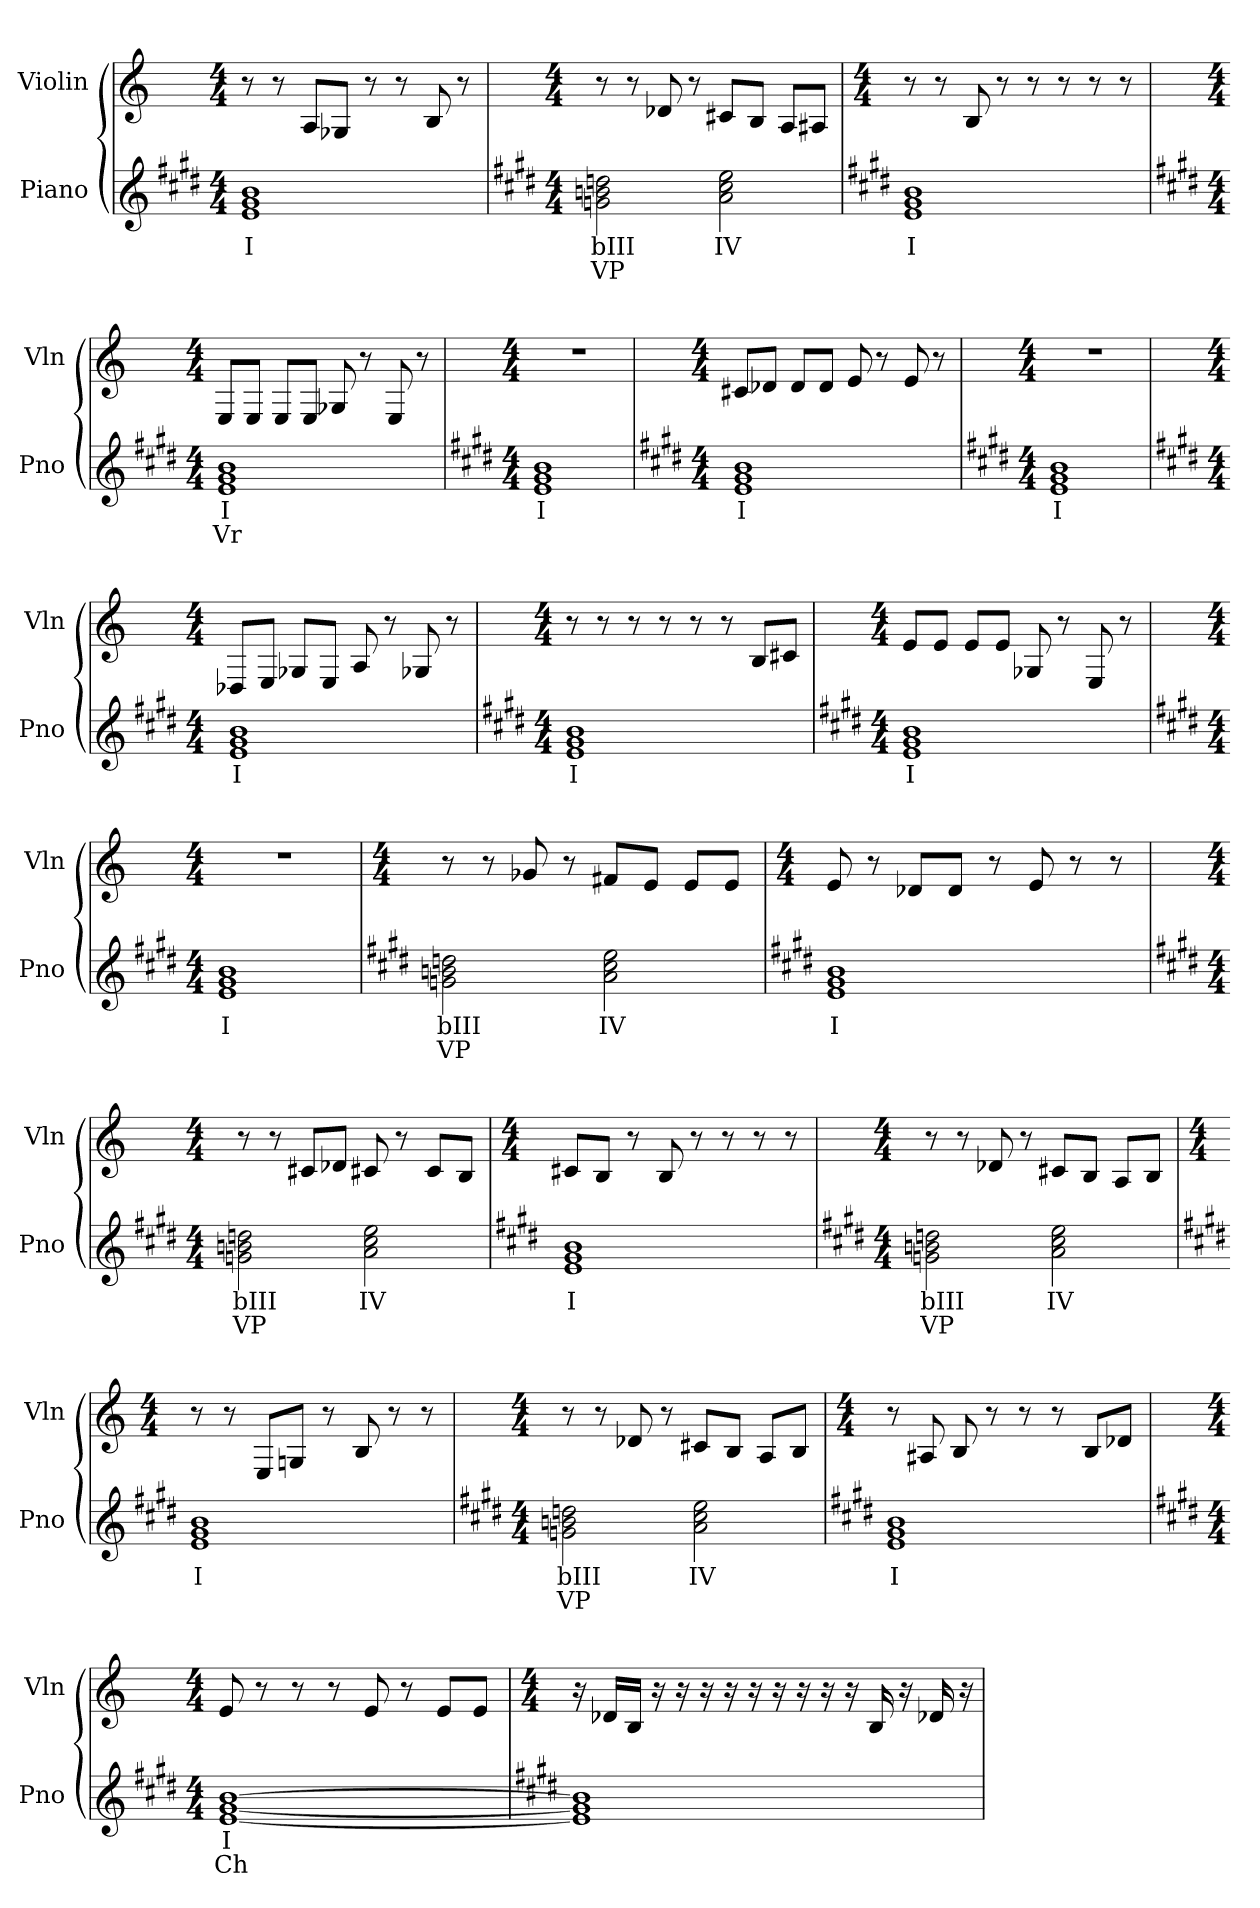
**kern	**text	**text	**kern
*part2	*part2	*part2	*part1
*staff2	*staff2	*staff2	*staff1
*I"Piano	*	*	*I"Violin
*I'Pno	*	*	*I'Vln
*k[f#c#g#d#]	*	*	*
*E:	*	*	*
*M4/4	*	*	*M4/4
=	=	=	=
1e 1g# 1b	I	.	8r
.	.	.	8r
.	.	.	8AL
.	.	.	8G-XJ
.	.	.	8r
.	.	.	8r
.	.	.	8B
.	.	.	8r
=	=	=	=
*k[f#c#g#d#]	*	*	*
*E:	*	*	*
*M4/4	*	*	*M4/4
2gn 2bn 2ddn	bIII	VP	8r
.	.	.	8r
.	.	.	8d-X
.	.	.	8r
2a 2cc# 2ee	IV	.	8c#XL
.	.	.	8BJ
.	.	.	8AL
.	.	.	8A#XJ
=	=	=	=
*k[f#c#g#d#]	*	*	*
*E:	*	*	*
*	*	*	*M4/4
1e 1g# 1b	I	.	8r
.	.	.	8r
.	.	.	8B
.	.	.	8r
.	.	.	8r
.	.	.	8r
.	.	.	8r
.	.	.	8r
=	=	=	=
*k[f#c#g#d#]	*	*	*
*E:	*	*	*
*M4/4	*	*	*M4/4
1e 1g# 1b	I	Vr	8EL
.	.	.	8EJ
.	.	.	8EL
.	.	.	8EJ
.	.	.	8G-X
.	.	.	8r
.	.	.	8E
.	.	.	8r
=	=	=	=
*k[f#c#g#d#]	*	*	*
*E:	*	*	*
*M4/4	*	*	*M4/4
1e 1g# 1b	I	.	1r
=	=	=	=
*k[f#c#g#d#]	*	*	*
*E:	*	*	*
*M4/4	*	*	*M4/4
1e 1g# 1b	I	.	8c#XL
.	.	.	8d-XJ
.	.	.	8d-L
.	.	.	8d-J
.	.	.	8e
.	.	.	8r
.	.	.	8e
.	.	.	8r
=	=	=	=
*k[f#c#g#d#]	*	*	*
*E:	*	*	*
*M4/4	*	*	*M4/4
1e 1g# 1b	I	.	1r
=	=	=	=
*k[f#c#g#d#]	*	*	*
*E:	*	*	*
*M4/4	*	*	*M4/4
1e 1g# 1b	I	.	8D-XL
.	.	.	8EJ
.	.	.	8G-XL
.	.	.	8EJ
.	.	.	8A
.	.	.	8r
.	.	.	8G-X
.	.	.	8r
=	=	=	=
*k[f#c#g#d#]	*	*	*
*E:	*	*	*
*M4/4	*	*	*M4/4
1e 1g# 1b	I	.	8r
.	.	.	8r
.	.	.	8r
.	.	.	8r
.	.	.	8r
.	.	.	8r
.	.	.	8BL
.	.	.	8c#XJ
=	=	=	=
*k[f#c#g#d#]	*	*	*
*E:	*	*	*
*M4/4	*	*	*M4/4
1e 1g# 1b	I	.	8eL
.	.	.	8eJ
.	.	.	8eL
.	.	.	8eJ
.	.	.	8G-X
.	.	.	8r
.	.	.	8E
.	.	.	8r
=	=	=	=
*k[f#c#g#d#]	*	*	*
*E:	*	*	*
*M4/4	*	*	*M4/4
1e 1g# 1b	I	.	1r
=	=	=	=
*k[f#c#g#d#]	*	*	*
*E:	*	*	*
*	*	*	*M4/4
2gn 2bn 2ddn	bIII	VP	8r
.	.	.	8r
.	.	.	8g-X
.	.	.	8r
2a 2cc# 2ee	IV	.	8f#XL
.	.	.	8eJ
.	.	.	8eL
.	.	.	8eJ
=	=	=	=
*k[f#c#g#d#]	*	*	*
*E:	*	*	*
*	*	*	*M4/4
1e 1g# 1b	I	.	8e
.	.	.	8r
.	.	.	8d-XL
.	.	.	8d-J
.	.	.	8r
.	.	.	8e
.	.	.	8r
.	.	.	8r
=	=	=	=
*k[f#c#g#d#]	*	*	*
*E:	*	*	*
*M4/4	*	*	*M4/4
2gn 2bn 2ddn	bIII	VP	8r
.	.	.	8r
.	.	.	8c#XL
.	.	.	8d-XJ
2a 2cc# 2ee	IV	.	8c#X
.	.	.	8r
.	.	.	8c#L
.	.	.	8BJ
=	=	=	=
*k[f#c#g#d#]	*	*	*
*E:	*	*	*
*	*	*	*M4/4
1e 1g# 1b	I	.	8c#XL
.	.	.	8BJ
.	.	.	8r
.	.	.	8B
.	.	.	8r
.	.	.	8r
.	.	.	8r
.	.	.	8r
=	=	=	=
*k[f#c#g#d#]	*	*	*
*E:	*	*	*
*M4/4	*	*	*M4/4
2gn 2bn 2ddn	bIII	VP	8r
.	.	.	8r
.	.	.	8d-X
.	.	.	8r
2a 2cc# 2ee	IV	.	8c#XL
.	.	.	8BJ
.	.	.	8AL
.	.	.	8BJ
=	=	=	=
*k[f#c#g#d#]	*	*	*
*E:	*	*	*
*	*	*	*M4/4
1e 1g# 1b	I	.	8r
.	.	.	8r
.	.	.	8EL
.	.	.	8GnJ
.	.	.	8r
.	.	.	8B
.	.	.	8r
.	.	.	8r
=	=	=	=
*k[f#c#g#d#]	*	*	*
*E:	*	*	*
*M4/4	*	*	*M4/4
2gn 2bn 2ddn	bIII	VP	8r
.	.	.	8r
.	.	.	8d-X
.	.	.	8r
2a 2cc# 2ee	IV	.	8c#XL
.	.	.	8BJ
.	.	.	8AL
.	.	.	8BJ
=	=	=	=
*k[f#c#g#d#]	*	*	*
*E:	*	*	*
*	*	*	*M4/4
1e 1g# 1b	I	.	8r
.	.	.	8A#X
.	.	.	8B
.	.	.	8r
.	.	.	8r
.	.	.	8r
.	.	.	8BL
.	.	.	8d-XJ
=	=	=	=
*k[f#c#g#d#]	*	*	*
*E:	*	*	*
*M4/4	*	*	*M4/4
[1e [1g# [1b	I	Ch	8e
.	.	.	8r
.	.	.	8r
.	.	.	8r
.	.	.	8e
.	.	.	8r
.	.	.	8eL
.	.	.	8eJ
=	=	=	=
*k[f#c#g#d#]	*	*	*
*E:	*	*	*
*	*	*	*M4/4
1e] 1g#] 1b]	.	.	16r
.	.	.	16d-XLL
.	.	.	16BJJ
.	.	.	16r
.	.	.	16r
.	.	.	16r
.	.	.	16r
.	.	.	16r
.	.	.	16r
.	.	.	16r
.	.	.	16r
.	.	.	16r
.	.	.	16B
.	.	.	16r
.	.	.	16d-X
.	.	.	16r
=	=	=	=
*-	*-	*-	*-
